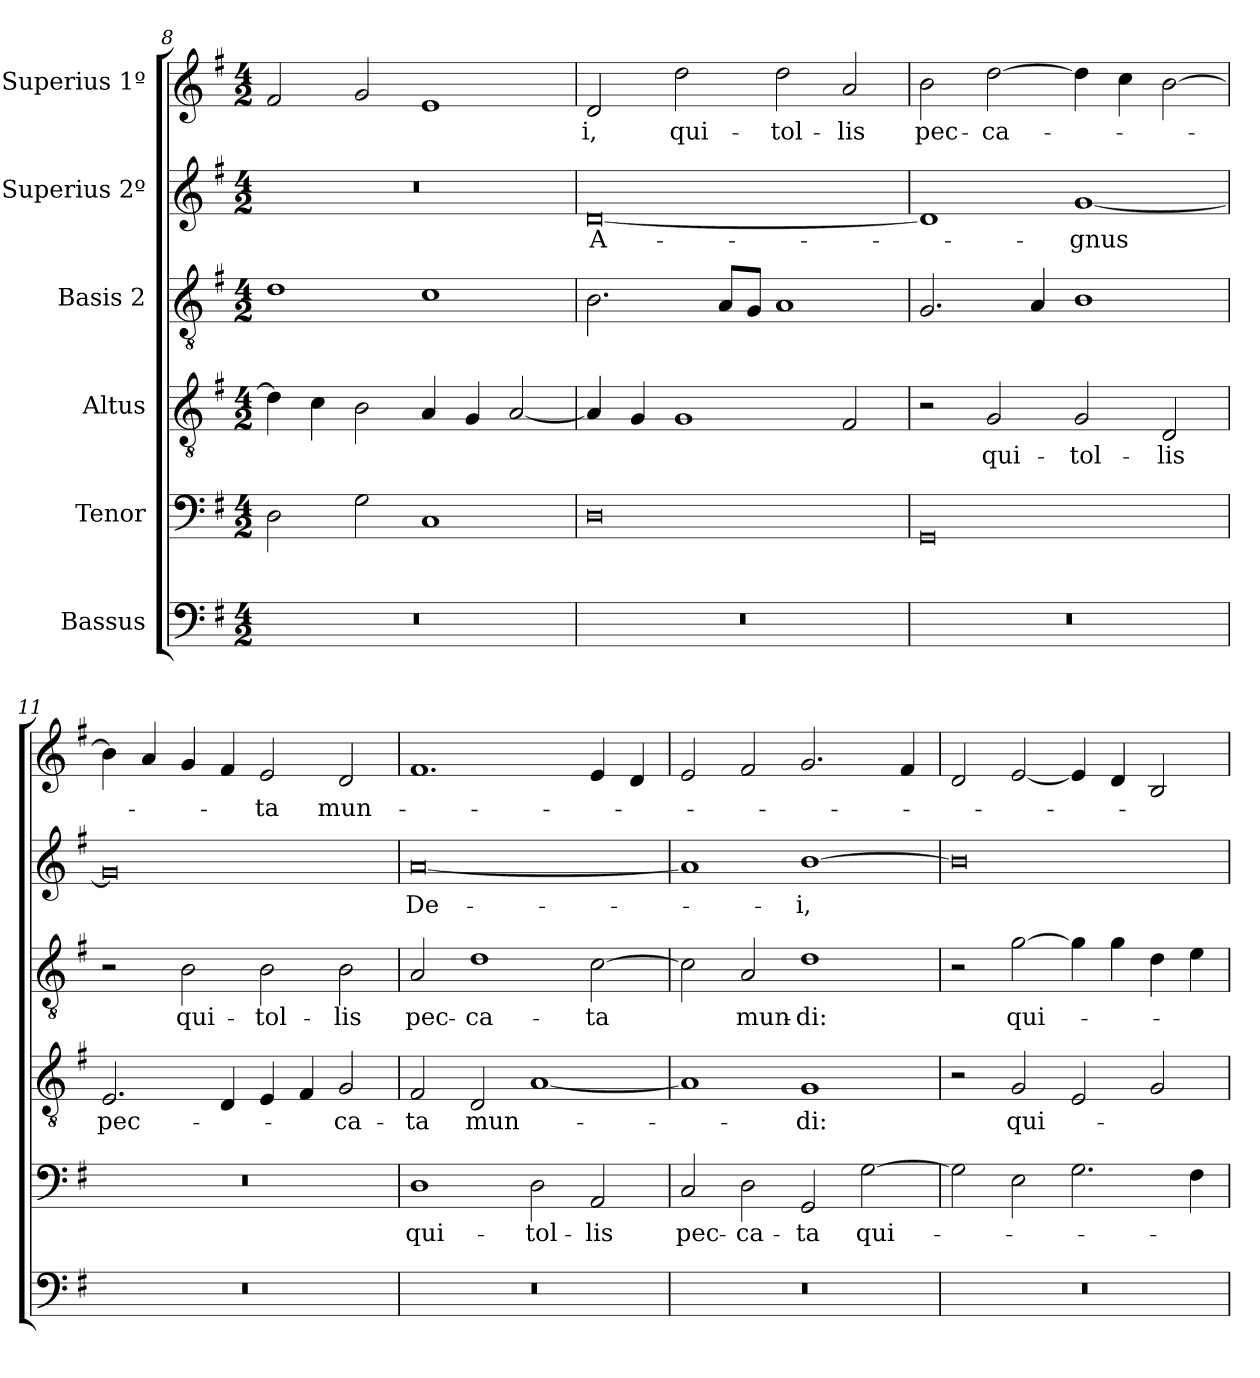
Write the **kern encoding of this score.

**kern	**kern	**text	**kern	**text	**kern	**text	**kern	**text	**kern	**text
*part6	*part5	*part5	*part4	*part4	*part3	*part3	*part2	*part2	*part1	*part1
*staff6	*staff5	*staff5	*staff4	*staff4	*staff3	*staff3	*staff2	*staff2	*staff1	*staff1
*I"Bassus	*I"Tenor	*	*I"Altus	*	*I"Basis 2	*	*I"Superius 2º	*	*I"Superius 1º	*
*clefF4	*clefF4	*	*clefGv2	*	*clefGv2	*	*clefG2	*	*clefG2	*
*k[f#]	*k[f#]	*	*k[f#]	*	*k[f#]	*	*k[f#]	*	*k[f#]	*
*M4/2	*M4/2	*	*M4/2	*	*M4/2	*	*M4/2	*	*M4/2	*
=8	=8	=8	=8	=8	=8	=8	=8	=8	=8	=8
0r	2D\	.	4d\]	.	1d\	.	0r	.	2f#/	.
.	.	.	4c\	.	.	.	.	.	.	.
.	2G\	.	2B\	.	.	.	.	.	2g/	.
.	1C/	.	4A/	.	1c\	.	.	.	1e/	.
.	.	.	4G/	.	.	.	.	.	.	.
.	.	.	[2A/	.	.	.	.	.	.	.
=9	=9	=9	=9	=9	=9	=9	=9	=9	=9	=9
0r	0D\	.	4A/]	.	2.B\	.	[0d/	A-	2d/	-i,
.	.	.	4G/	.	.	.	.	.	.	.
.	.	.	1G/	.	.	.	.	.	2dd\	qui-
.	.	.	.	.	8A/L	.	.	.	.	.
.	.	.	.	.	8G/J	.	.	.	.	.
.	.	.	.	.	1A/	.	.	.	2dd\	-tol-
.	.	.	2F#/	.	.	.	.	.	2a/	-lis
=10	=10	=10	=10	=10	=10	=10	=10	=10	=10	=10
0r	0GG/	.	2r	.	2.G/	.	1d/]	.	2b\	pec-
.	.	.	2G/	-qui-	.	.	.	.	[2dd\	-ca-
.	.	.	.	.	4A/	.	.	.	.	.
.	.	.	2G/	-tol-	1B\	.	[1g/	-gnus	4dd\]	.
.	.	.	.	.	.	.	.	.	4cc\	.
.	.	.	2D/	-lis	.	.	.	.	[2b\	.
=11	=11	=11	=11	=11	=11	=11	=11	=11	=11	=11
0r	0r	.	2.E/	pec-	2r	.	0g/]	.	4b\]	.
.	.	.	.	.	.	.	.	.	4a/	.
.	.	.	.	.	2B\	-qui-	.	.	4g/	.
.	.	.	4D/	.	.	.	.	.	4f#/	.
.	.	.	4E/	.	2B\	-tol-	.	.	2e/	-ta
.	.	.	4F#/	.	.	.	.	.	.	.
.	.	.	2G/	-ca-	2B\	-lis	.	.	2d/	mun-
=12	=12	=12	=12	=12	=12	=12	=12	=12	=12	=12
0r	1D\	qui-	2F#/	-ta	2A/	pec-	[0a/	De-	1.f#/	.
.	.	.	2D/	mun-	1d\	-ca-	.	.	.	.
.	2D\	-tol-	[1A/	.	.	.	.	.	.	.
.	2AA/	-lis	.	.	[2c\	-ta	.	.	4e/	.
.	.	.	.	.	.	.	.	.	4d/	.
=13	=13	=13	=13	=13	=13	=13	=13	=13	=13	=13
0r	2C/	pec-	1A/]	.	2c\]	.	1a/]	.	2e/	.
.	2D\	-ca-	.	.	2A/	mun-	.	.	2f#/	.
.	2GG/	-ta	1G/	-di:	1d\	-di:	[1b\	-i,	2.g/	.
.	[2G\	qui-	.	.	.	.	.	.	.	.
.	.	.	.	.	.	.	.	.	4f#/	.
=14	=14	=14	=14	=14	=14	=14	=14	=14	=14	=14
0r	2G\]	.	2r	.	2r	.	0b\]	.	2d/	.
.	2E\	.	2G/	qui-	[2g\	qui-	.	.	[2e/	.
.	2.G\	.	2E/	.	4g\]	.	.	.	4e/]	.
.	.	.	.	.	4g\	.	.	.	4d/	.
.	.	.	2G/	.	4d\	.	.	.	2B/	.
.	4F#\	.	.	.	4e\	.	.	.	.	.
=	=	=	=	=	=	=	=	=	=	=
*-	*-	*-	*-	*-	*-	*-	*-	*-	*-	*-
